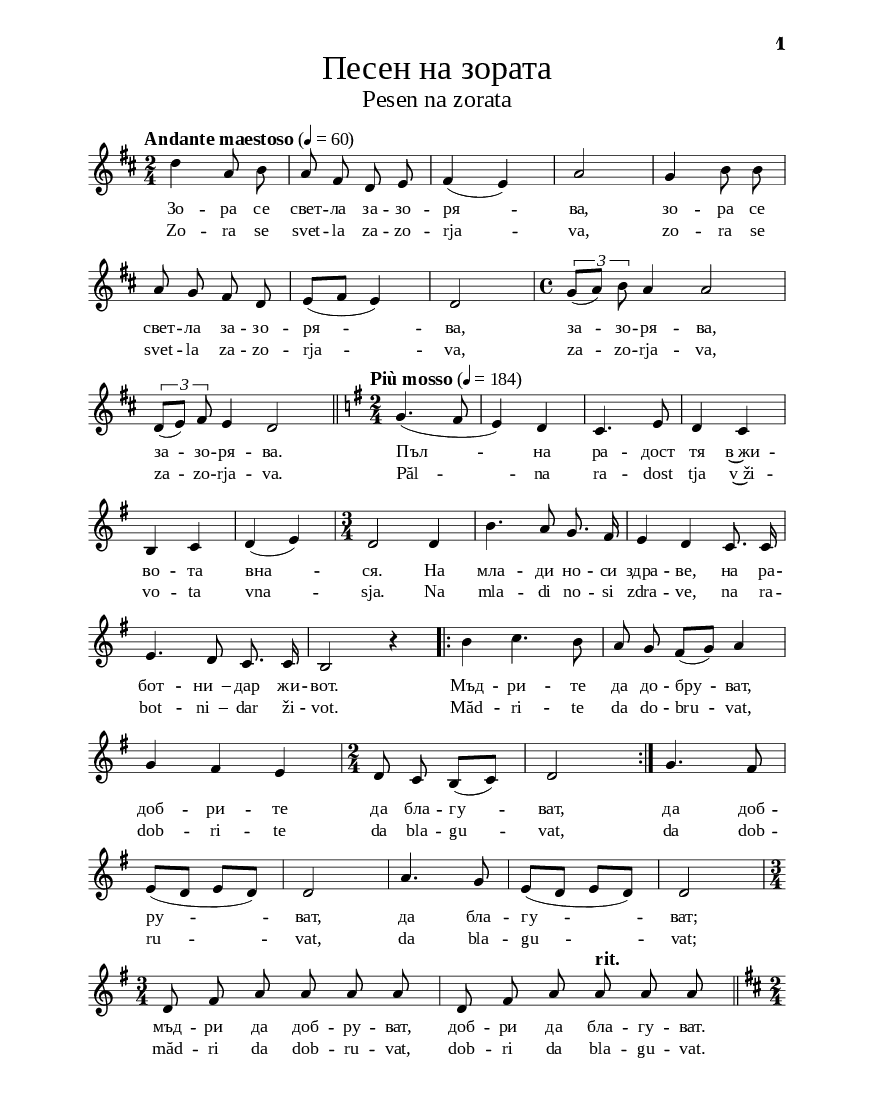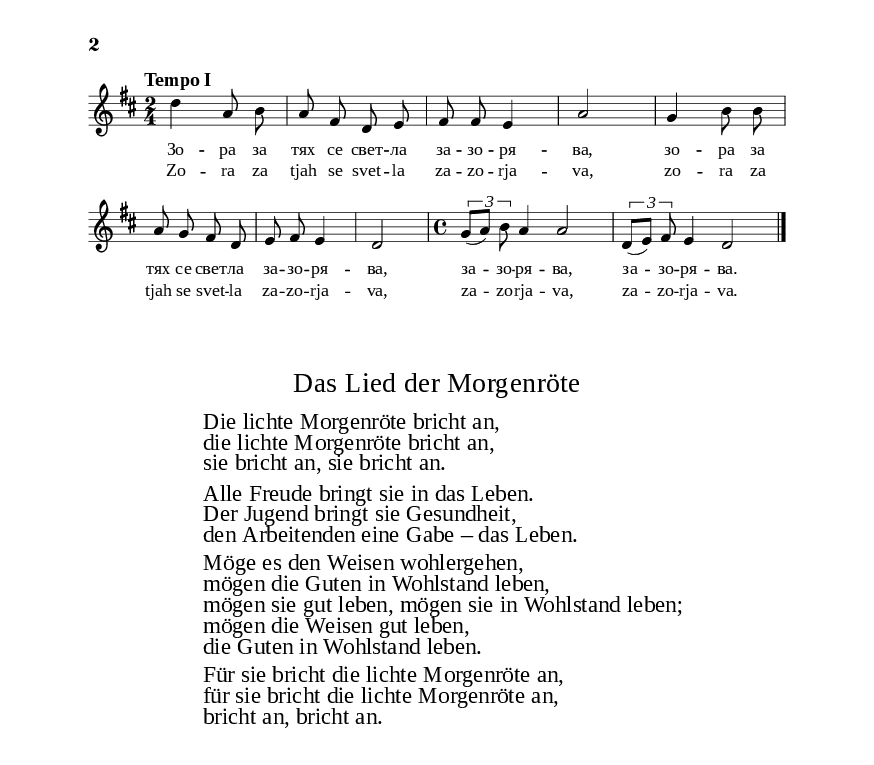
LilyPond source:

\version "2.24.3"

% include paper part and global functions
\include "include/globals.ily"

\bookpart {
  \label #'ref106
  \tocItem \markup "Песен на зората – Pesen na zorata"
  \include "include/bookpart-paper.ily"
  \score {
    \include "include/score-layout.ily"


    \new Voice \relative c' {
      \clef treble
      \key d \major
      \time 2/4
      \tempoFunc "Andante maestoso" 4 "60"
      \autoBeamOff
      d'4 a8 b8 | a8 fis8 d e | fis4 ( e4 ) | a2 | g4 b8 b| \break

      a8 g fis d | e [ ( fis ] e4 )  | d2 | \time 4/4 \tuplet 3/2 { { g8 [ (   a8 ) ] b8 } } a4 a2 \break

      \tuplet 3/2 {    { d,8 [( e8 )] } fis8 } e4 d2 \bar "||"  \key g \major \time 2/4
      \tempoFunc "Più mosso" 4 "184"
      g4. ( fis8 | e4 ) d4 | c4. e8 |  d4 c | \break

      b4 c | d (e) | \time 3/4 d2 d4 | b'4. a8 g8. fis16 | e4 d c8. c16  | \break

      e4. d8 c8. c16 | b2 r4 \bar ".|:"
      b'4 c4. b8 | a8 g fis [(g)] a4  \break

      g4 fis e | \time 2/4 d8 c b8 [(c8) ] | d2 |
      \bar ":|." g4. fis8 | \break

      e8 [( d ] e [d ]) | d2 | a'4. g8  |  e8 [( d8  ] e8 [d8 ]) | d2 | \break

      \time 3/4 d8 fis a a a a | d, fis a \tempo "rit." a a a \bar "||" \break \pageBreak \key d \major \time 2/4 \tempo "Tempo I" d4 a8 b |

      a8 fis d e | fis fis e4| a2 | g4 b8 b | \break  a g fis d |

      e8 fis e4 | d2 | \time 4/4 \tuplet 3/2 { g8 [(a8)] b } a4 a2 | \tuplet 3/2 {d,8 [(e8)] fis8  }e4 d2 \bar "|."


    }

    \addlyrics {
      Зо -- ра се свет -- ла за -- зо -- ря -- ва,
      зо -- ра се свет -- ла за -- зо -- ря -- ва,
      за -- зо -- ря -- ва, за -- зо -- ря -- ва.

      Пъл -- на ра -- дост тя в~жи -- во -- та вна -- ся.

      На мла -- ди но -- си здра -- ве,

      на ра -- бот -- "ни  –" дар жи -- вот.

      Мъд -- ри -- те да до -- бру -- ват,

      доб -- ри -- те да бла -- гу -- ват,

      да доб -- ру -- ват, да бла -- гу -- ват;

      мъд -- ри да доб -- ру -- ват,

      доб -- ри да бла -- гу -- ват.

      Зо -- ра за тях се свет -- ла за -- зо -- ря -- ва,

      зо -- ра за тях се свет -- ла за -- зо -- ря -- ва,

      за -- зо -- ря -- ва, за -- зо -- ря -- ва.
    }

    \addlyrics {
      Zo -- ra se svet -- la za -- zo -- rja -- va,
      zo -- ra se svet -- la za -- zo -- rja -- va,
      za -- zo -- rja -- va, za -- zo -- rja -- va.

      Păl -- na ra -- dost tja v~ži -- vo -- ta vna -- sja.

      Na mla -- di no -- si zdra -- ve,

      na ra -- bot -- "ni  –" dar ži -- vot.

      Măd -- ri -- te da do -- bru -- vat,

      dob -- ri -- te da bla -- gu -- vat,

      da dob -- ru -- vat, da bla -- gu -- vat;

      măd -- ri da dob -- ru -- vat,

      dob -- ri da bla -- gu -- vat.

      Zo -- ra za tjah se svet -- la za -- zo -- rja -- va,

      zo -- ra za tjah se svet -- la za -- zo -- rja -- va,

      za -- zo -- rja -- va, za -- zo -- rja -- va.

    }


    \header {
      title = \titleFunc "Песен на зората" "Pesen na zorata"
    }

    \midi{}

  } % score

  %\markup \dc-two "D.C." "con repitione"


  % include foreign translation(s) of the song

  \markup \vspace #3

  \version "2.24.4"

\markup \fill-line { \fontsize #deTitleFontSize "Das Lied der Morgenröte" }

\markup \null
\markup \null
\markup \abs-fontsize #11 {
    \fill-line {
  \override #`(baseline-skip . ,deCoupletBaselineSkip)

  \column {  
    \line { " "Die lichte Morgenröte bricht an,}

    \line { " "die lichte Morgenröte bricht an,}

    \line { " "sie bricht an, sie bricht an.}
    \vspace #0.5

    \line { " "Alle Freude bringt sie in das Leben.}

    \line { " "Der Jugend bringt sie Gesundheit, }

    \line { " "den Arbeitenden eine Gabe –  das Leben. }
      \vspace #0.5

    \line { " "Möge es den Weisen wohlergehen, }

    \line { " "mögen die Guten in Wohlstand leben,}

    \line { " "mögen sie gut leben, mögen sie in Wohlstand leben;}

    \line { " "mögen die Weisen gut leben,}

    \line { " "die Guten in Wohlstand leben.}
 \vspace #0.5

    \line { " " Für sie bricht die lichte Morgenröte an,}

    \line { " " für sie bricht die lichte Morgenröte an, }

    \line { " "bricht an, bricht an. }


  }

  }


}


} % bookpart
